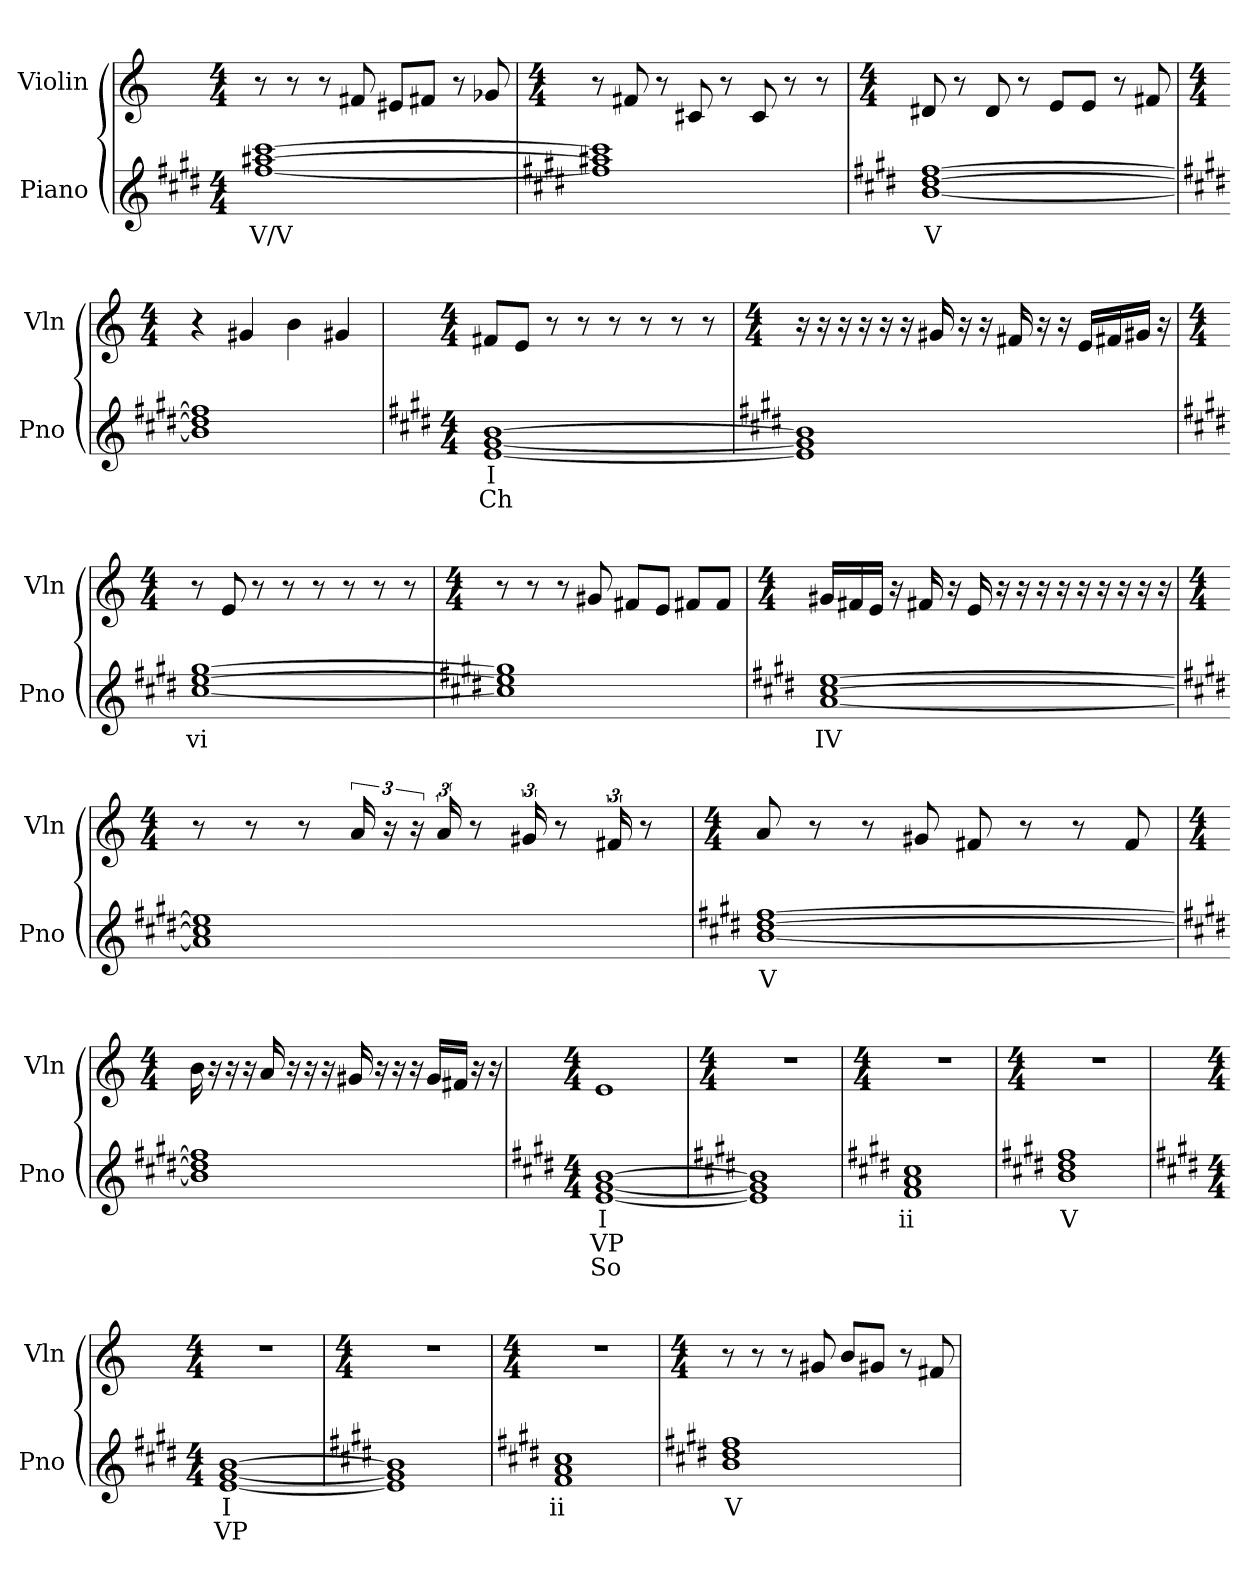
**kern	**text	**text	**text	**kern
*part2	*part2	*part2	*part2	*part1
*staff2	*staff2	*staff2	*staff2	*staff1
*I"Piano	*	*	*	*I"Violin
*I'Pno	*	*	*	*I'Vln
*k[f#c#g#d#]	*	*	*	*
*E:	*	*	*	*
*M4/4	*	*	*	*M4/4
=	=	=	=	=
[1ff# [1aa#X [1ccc#	V/V	.	.	8r
.	.	.	.	8r
.	.	.	.	8r
.	.	.	.	8f#X
.	.	.	.	8e#XL
.	.	.	.	8f#XJ
.	.	.	.	8r
.	.	.	.	8g-X
=	=	=	=	=
*k[f#c#g#d#]	*	*	*	*
*E:	*	*	*	*
*	*	*	*	*M4/4
1ff#] 1aa#X] 1ccc#]	.	.	.	8r
.	.	.	.	8f#X
.	.	.	.	8r
.	.	.	.	8c#X
.	.	.	.	8r
.	.	.	.	8c#
.	.	.	.	8r
.	.	.	.	8r
=	=	=	=	=
*k[f#c#g#d#]	*	*	*	*
*E:	*	*	*	*
*	*	*	*	*M4/4
[1b [1dd# [1ff#	V	.	.	8d#X
.	.	.	.	8r
.	.	.	.	8d#
.	.	.	.	8r
.	.	.	.	8eL
.	.	.	.	8eJ
.	.	.	.	8r
.	.	.	.	8f#X
=	=	=	=	=
*k[f#c#g#d#]	*	*	*	*
*E:	*	*	*	*
*	*	*	*	*M4/4
1b] 1dd#] 1ff#]	.	.	.	4r
.	.	.	.	4g#X
.	.	.	.	4b
.	.	.	.	4g#X
=	=	=	=	=
*k[f#c#g#d#]	*	*	*	*
*E:	*	*	*	*
*M4/4	*	*	*	*M4/4
[1e [1g# [1b	I	Ch	.	8f#XL
.	.	.	.	8eJ
.	.	.	.	8r
.	.	.	.	8r
.	.	.	.	8r
.	.	.	.	8r
.	.	.	.	8r
.	.	.	.	8r
=	=	=	=	=
*k[f#c#g#d#]	*	*	*	*
*E:	*	*	*	*
*	*	*	*	*M4/4
1e] 1g#] 1b]	.	.	.	16r
.	.	.	.	16r
.	.	.	.	16r
.	.	.	.	16r
.	.	.	.	16r
.	.	.	.	16r
.	.	.	.	16g#X
.	.	.	.	16r
.	.	.	.	16r
.	.	.	.	16f#X
.	.	.	.	16r
.	.	.	.	16r
.	.	.	.	16eLL
.	.	.	.	16f#X
.	.	.	.	16g#XJJ
.	.	.	.	16r
=	=	=	=	=
*k[f#c#g#d#]	*	*	*	*
*E:	*	*	*	*
*	*	*	*	*M4/4
[1cc# [1ee [1gg#	vi	.	.	8r
.	.	.	.	8e
.	.	.	.	8r
.	.	.	.	8r
.	.	.	.	8r
.	.	.	.	8r
.	.	.	.	8r
.	.	.	.	8r
=	=	=	=	=
*k[f#c#g#d#]	*	*	*	*
*E:	*	*	*	*
*	*	*	*	*M4/4
1cc#] 1ee] 1gg#]	.	.	.	8r
.	.	.	.	8r
.	.	.	.	8r
.	.	.	.	8g#X
.	.	.	.	8f#XL
.	.	.	.	8eJ
.	.	.	.	8f#XL
.	.	.	.	8f#J
=	=	=	=	=
*k[f#c#g#d#]	*	*	*	*
*E:	*	*	*	*
*	*	*	*	*M4/4
[1a [1cc# [1ee	IV	.	.	16g#XLL
.	.	.	.	16f#X
.	.	.	.	16eJJ
.	.	.	.	16r
.	.	.	.	16f#X
.	.	.	.	16r
.	.	.	.	16e
.	.	.	.	16r
.	.	.	.	16r
.	.	.	.	16r
.	.	.	.	16r
.	.	.	.	16r
.	.	.	.	16r
.	.	.	.	16r
.	.	.	.	16r
.	.	.	.	16r
=	=	=	=	=
*k[f#c#g#d#]	*	*	*	*
*E:	*	*	*	*
*	*	*	*	*M4/4
1a] 1cc#] 1ee]	.	.	.	8r
.	.	.	.	8r
.	.	.	.	8r
.	.	.	.	24a
.	.	.	.	24r
.	.	.	.	24r
.	.	.	.	24a
.	.	.	.	8r
.	.	.	.	24g#X
.	.	.	.	8r
.	.	.	.	24f#X
.	.	.	.	8r
=	=	=	=	=
*k[f#c#g#d#]	*	*	*	*
*E:	*	*	*	*
*	*	*	*	*M4/4
[1b [1dd# [1ff#	V	.	.	8a
.	.	.	.	8r
.	.	.	.	8r
.	.	.	.	8g#X
.	.	.	.	8f#X
.	.	.	.	8r
.	.	.	.	8r
.	.	.	.	8f#
=	=	=	=	=
*k[f#c#g#d#]	*	*	*	*
*E:	*	*	*	*
*	*	*	*	*M4/4
1b] 1dd#] 1ff#]	.	.	.	16b
.	.	.	.	16r
.	.	.	.	16r
.	.	.	.	16r
.	.	.	.	16a
.	.	.	.	16r
.	.	.	.	16r
.	.	.	.	16r
.	.	.	.	16g#X
.	.	.	.	16r
.	.	.	.	16r
.	.	.	.	16r
.	.	.	.	16g#LL
.	.	.	.	16f#XJJ
.	.	.	.	16r
.	.	.	.	16r
=	=	=	=	=
*k[f#c#g#d#]	*	*	*	*
*E:	*	*	*	*
*M4/4	*	*	*	*M4/4
[1e [1g# [1b	I	VP	So	1e
=	=	=	=	=
*k[f#c#g#d#]	*	*	*	*
*E:	*	*	*	*
*	*	*	*	*M4/4
1e] 1g#] 1b]	.	.	.	1r
=	=	=	=	=
*k[f#c#g#d#]	*	*	*	*
*E:	*	*	*	*
*	*	*	*	*M4/4
1f# 1a 1cc#	ii	.	.	1r
=	=	=	=	=
*k[f#c#g#d#]	*	*	*	*
*E:	*	*	*	*
*	*	*	*	*M4/4
1b 1dd# 1ff#	V	.	.	1r
=	=	=	=	=
*k[f#c#g#d#]	*	*	*	*
*E:	*	*	*	*
*M4/4	*	*	*	*M4/4
[1e [1g# [1b	I	VP	.	1r
=	=	=	=	=
*k[f#c#g#d#]	*	*	*	*
*E:	*	*	*	*
*	*	*	*	*M4/4
1e] 1g#] 1b]	.	.	.	1r
=	=	=	=	=
*k[f#c#g#d#]	*	*	*	*
*E:	*	*	*	*
*	*	*	*	*M4/4
1f# 1a 1cc#	ii	.	.	1r
=	=	=	=	=
*k[f#c#g#d#]	*	*	*	*
*E:	*	*	*	*
*	*	*	*	*M4/4
1b 1dd# 1ff#	V	.	.	8r
.	.	.	.	8r
.	.	.	.	8r
.	.	.	.	8g#X
.	.	.	.	8bL
.	.	.	.	8g#XJ
.	.	.	.	8r
.	.	.	.	8f#X
=	=	=	=	=
*-	*-	*-	*-	*-
